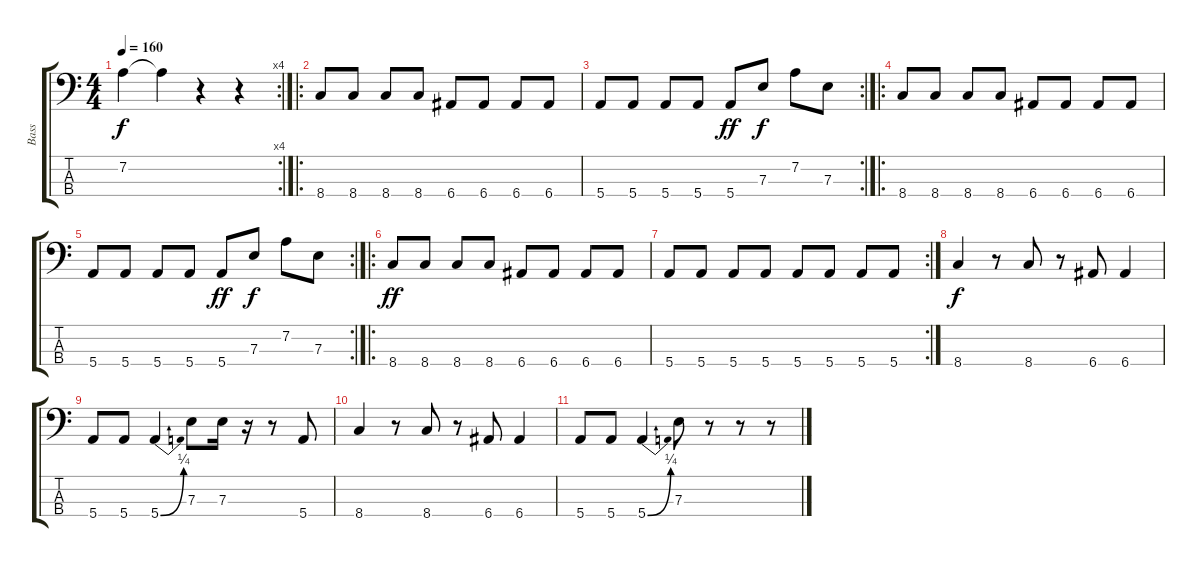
\track ("Bass" "Bass") {instrument electricbasspick}
\staff {score tabs}
\tuning (G2 D2 A1 E1) {hide}
\rc 4
\ts (4 4)
\tempo 160
\clef f4
\ks c
7.2{t}.4{dy f} 7.2{t}.4 r.4 r.4 |
\ro
8.4.8 8.4.8 8.4.8 8.4.8 6.4.8 6.4.8 6.4.8 6.4.8 |
\rc 2
5.4.8 5.4.8 5.4.8 5.4.8 5.4.8{dy ff} 7.3.8{dy f} 7.2.8 7.3.8 |
\ro
8.4.8 8.4.8 8.4.8 8.4.8 6.4.8 6.4.8 6.4.8 6.4.8 |
\rc 2
5.4.8 5.4.8 5.4.8 5.4.8 5.4.8{dy ff} 7.3.8{dy f} 7.2.8 7.3.8 |
\ro
8.4.8{dy ff} 8.4.8 8.4.8 8.4.8 6.4.8 6.4.8 6.4.8 6.4.8 |
\rc 2
5.4.8 5.4.8 5.4.8 5.4.8 5.4.8 5.4.8 5.4.8 5.4.8 |
8.4.4{dy f} r.8 8.4.8 r.8 6.4.8 6.4.4 |
5.4.8 5.4.8 5.4{be (bend 0 0 60 1)}.4 7.3.8 7.3.16 r.16 r.8 5.4.8 |
8.4.4 r.8 8.4.8 r.8 6.4.8 6.4.4 |
5.4.8 5.4.8 5.4{be (bend 0 0 60 1)}.4 7.3.8 r.8 r.8 r.8
